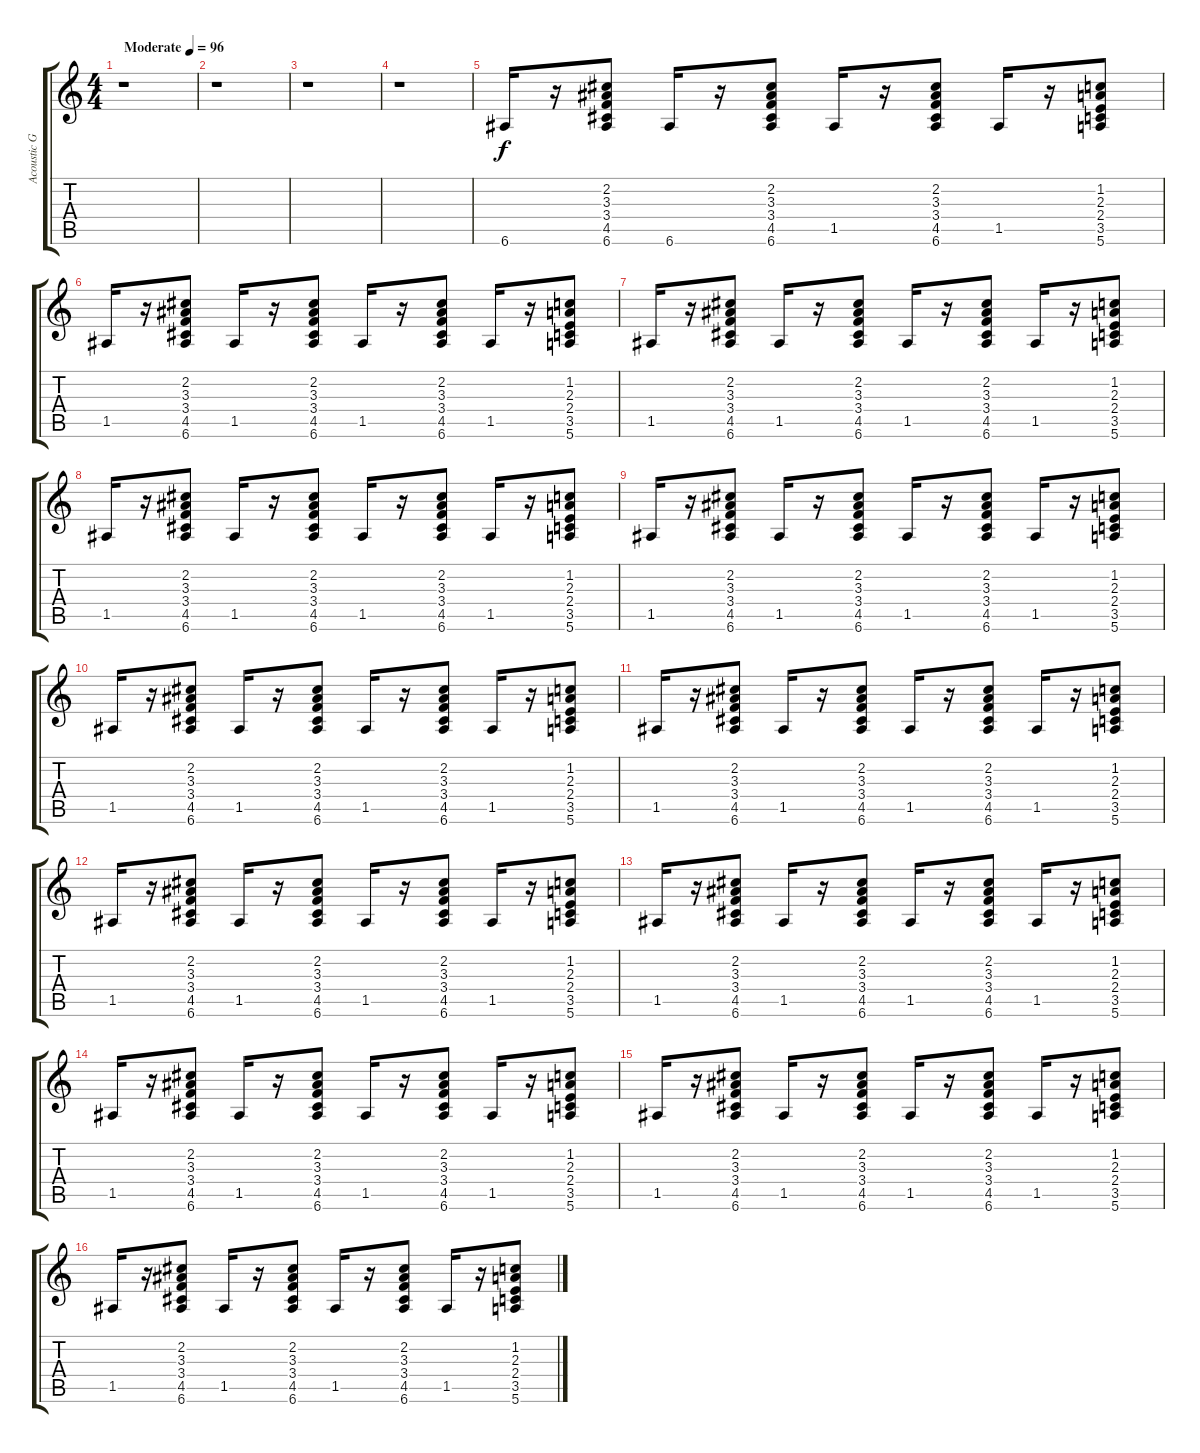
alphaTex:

\track ("Acoustic Guitar (steel)" "Acoustic G") {instrument acousticguitarsteel}
\staff {score tabs}
\tuning (E4 B3 G3 D3 A2 E2) {hide}
\ts (4 4)
\tempo (96 "Moderate")
\tempo 101
\tempo (96 "Moderate")
\clef g2
\ks c
r.1{dy f instrument acousticguitarsteel} |
r.1 |
r.1 |
r.1 |
6.6.16 r.16 (2.2 3.3 3.4 4.5 6.6).8 6.6.16 r.16 (2.2 3.3 3.4 4.5 6.6).8 1.5.16 r.16 (2.2 3.3 3.4 4.5 6.6).8 1.5.16 r.16 (1.2 2.3 2.4 3.5 5.6).8 |
1.5.16 r.16 (2.2 3.3 3.4 4.5 6.6).8 1.5.16 r.16 (2.2 3.3 3.4 4.5 6.6).8 1.5.16 r.16 (2.2 3.3 3.4 4.5 6.6).8 1.5.16 r.16 (1.2 2.3 2.4 3.5 5.6).8 |
1.5.16 r.16 (2.2 3.3 3.4 4.5 6.6).8 1.5.16 r.16 (2.2 3.3 3.4 4.5 6.6).8 1.5.16 r.16 (2.2 3.3 3.4 4.5 6.6).8 1.5.16 r.16 (1.2 2.3 2.4 3.5 5.6).8 |
1.5.16 r.16 (2.2 3.3 3.4 4.5 6.6).8 1.5.16 r.16 (2.2 3.3 3.4 4.5 6.6).8 1.5.16 r.16 (2.2 3.3 3.4 4.5 6.6).8 1.5.16 r.16 (1.2 2.3 2.4 3.5 5.6).8 |
1.5.16 r.16 (2.2 3.3 3.4 4.5 6.6).8 1.5.16 r.16 (2.2 3.3 3.4 4.5 6.6).8 1.5.16 r.16 (2.2 3.3 3.4 4.5 6.6).8 1.5.16 r.16 (1.2 2.3 2.4 3.5 5.6).8 |
1.5.16 r.16 (2.2 3.3 3.4 4.5 6.6).8 1.5.16 r.16 (2.2 3.3 3.4 4.5 6.6).8 1.5.16 r.16 (2.2 3.3 3.4 4.5 6.6).8 1.5.16 r.16 (1.2 2.3 2.4 3.5 5.6).8 |
1.5.16 r.16 (2.2 3.3 3.4 4.5 6.6).8 1.5.16 r.16 (2.2 3.3 3.4 4.5 6.6).8 1.5.16 r.16 (2.2 3.3 3.4 4.5 6.6).8 1.5.16 r.16 (1.2 2.3 2.4 3.5 5.6).8 |
1.5.16 r.16 (2.2 3.3 3.4 4.5 6.6).8 1.5.16 r.16 (2.2 3.3 3.4 4.5 6.6).8 1.5.16 r.16 (2.2 3.3 3.4 4.5 6.6).8 1.5.16 r.16 (1.2 2.3 2.4 3.5 5.6).8 |
1.5.16 r.16 (2.2 3.3 3.4 4.5 6.6).8 1.5.16 r.16 (2.2 3.3 3.4 4.5 6.6).8 1.5.16 r.16 (2.2 3.3 3.4 4.5 6.6).8 1.5.16 r.16 (1.2 2.3 2.4 3.5 5.6).8 |
1.5.16 r.16 (2.2 3.3 3.4 4.5 6.6).8 1.5.16 r.16 (2.2 3.3 3.4 4.5 6.6).8 1.5.16 r.16 (2.2 3.3 3.4 4.5 6.6).8 1.5.16 r.16 (1.2 2.3 2.4 3.5 5.6).8 |
1.5.16 r.16 (2.2 3.3 3.4 4.5 6.6).8 1.5.16 r.16 (2.2 3.3 3.4 4.5 6.6).8 1.5.16 r.16 (2.2 3.3 3.4 4.5 6.6).8 1.5.16 r.16 (1.2 2.3 2.4 3.5 5.6).8 |
1.5.16 r.16 (2.2 3.3 3.4 4.5 6.6).8 1.5.16 r.16 (2.2 3.3 3.4 4.5 6.6).8 1.5.16 r.16 (2.2 3.3 3.4 4.5 6.6).8 1.5.16 r.16 (1.2 2.3 2.4 3.5 5.6).8
